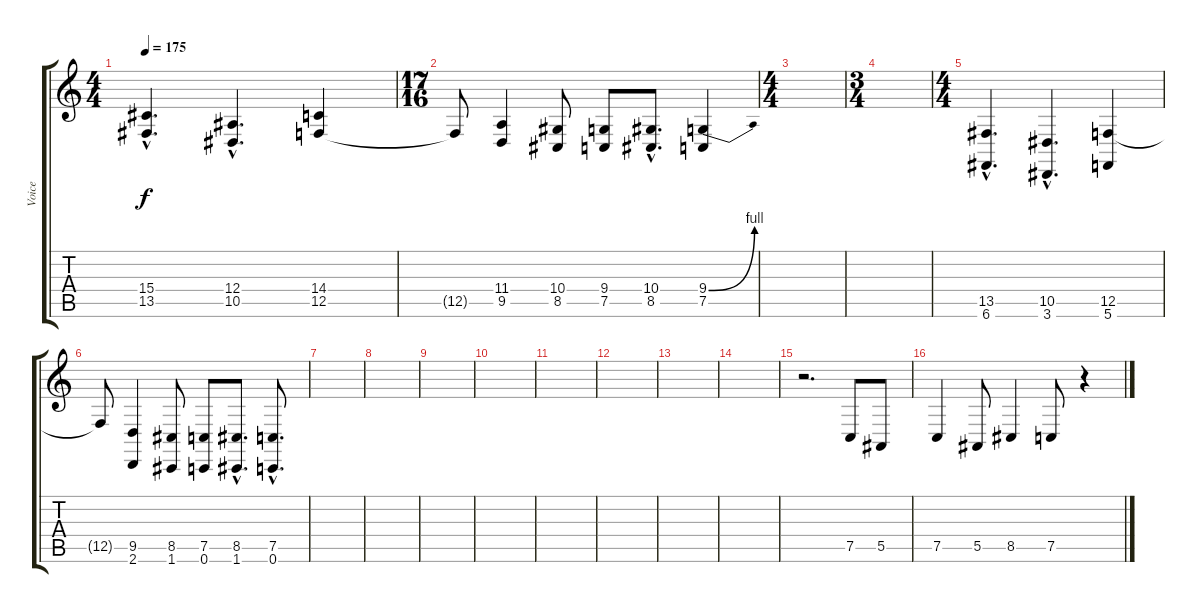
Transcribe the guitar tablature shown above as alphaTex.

\track ("Voice" "Voice") {instrument synthstrings1}
\staff {score tabs}
\tuning (C4 G3 Eb3 Bb2 F2 C2) {hide}
\ts (4 4)
\tempo 175
\clef g2
\ks c
(15.4{hac} 13.5{hac}).4{d dy f} (12.4{hac} 10.5{hac}).4{d} (14.4 12.5).4 |
\ts (17 16)
12.5{t}.8 (11.4 9.5).4 (10.4 8.5).8 (9.4 7.5).8 (10.4{hac} 8.5{hac}).8{d} (9.4{be (bend 0 0 60 4)} 7.5).4 |
\ts (4 4)
|
\ts (3 4)
|
\ts (4 4)
(13.5{hac} 6.6{hac}).4{d} (10.5{hac} 3.6{hac}).4{d} (12.5 5.6).4 |
12.5{t}.8 (9.5 2.6).4 (8.5 1.6).8 (7.5 0.6).8 (8.5{hac} 1.6{hac}).8{d} (7.5{hac} 0.6{hac}).8{d} |
|
|
|
|
|
|
|
|
r.2{d} 7.5.8 5.5.8 |
7.5.4 5.5.8 8.5.4 7.5.8 r.4
